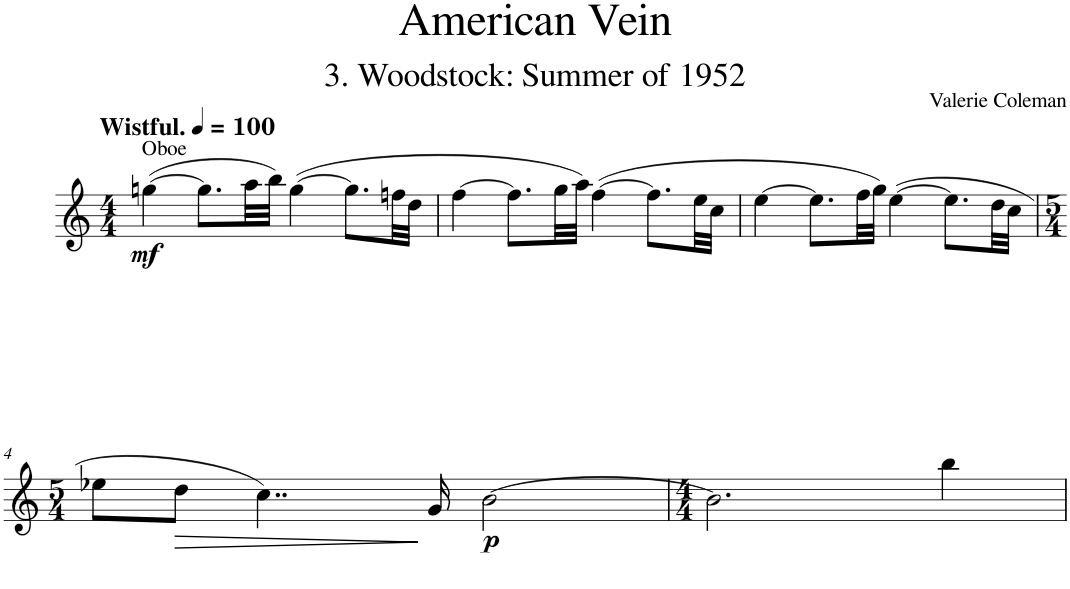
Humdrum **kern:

**kern	**dynam
*part1	*part1
*staff1	*staff1
*I"Oboe	*
*I'Ob.	*
*clefG2	*
*k[]	*
*M4/4	*
*MM100	*
=1	=1
!LO:TX:a:B:t=Wistful.	!
!LO:TX:a:t=Oboe	!
!	!LO:DY:b
([4ggn\	mf
8.gg\L]	.
32aa\LL	.
32bb\JJJ)	.
([4gg\	.
8.gg\L]	.
32ffn\LL	.
32dd\JJJ	.
=2	=2
[4ff\	.
8.ff\L]	.
32gg\LL	.
32aa\JJJ)	.
([4ff\	.
8.ff\L]	.
32ee\LL	.
32cc\JJJ	.
=3	=3
[4ee\	.
8.ee\L]	.
32ff\LL	.
32gg\JJJ)	.
([4ee\	.
8.ee\L]	.
32dd\LL	.
32cc\JJJ	.
!!LO:LB:g=z
=4	=4
*M5/4	*
8ee-X\L	.
!	!LO:HP:b
8dd\J	>
4..cc\)	.
16g/	]
!	!LO:DY:b
[2b\	p
=5	=5
*M4/4	*
2.b\]	.
4bb\	.
=	=
*-	*-
